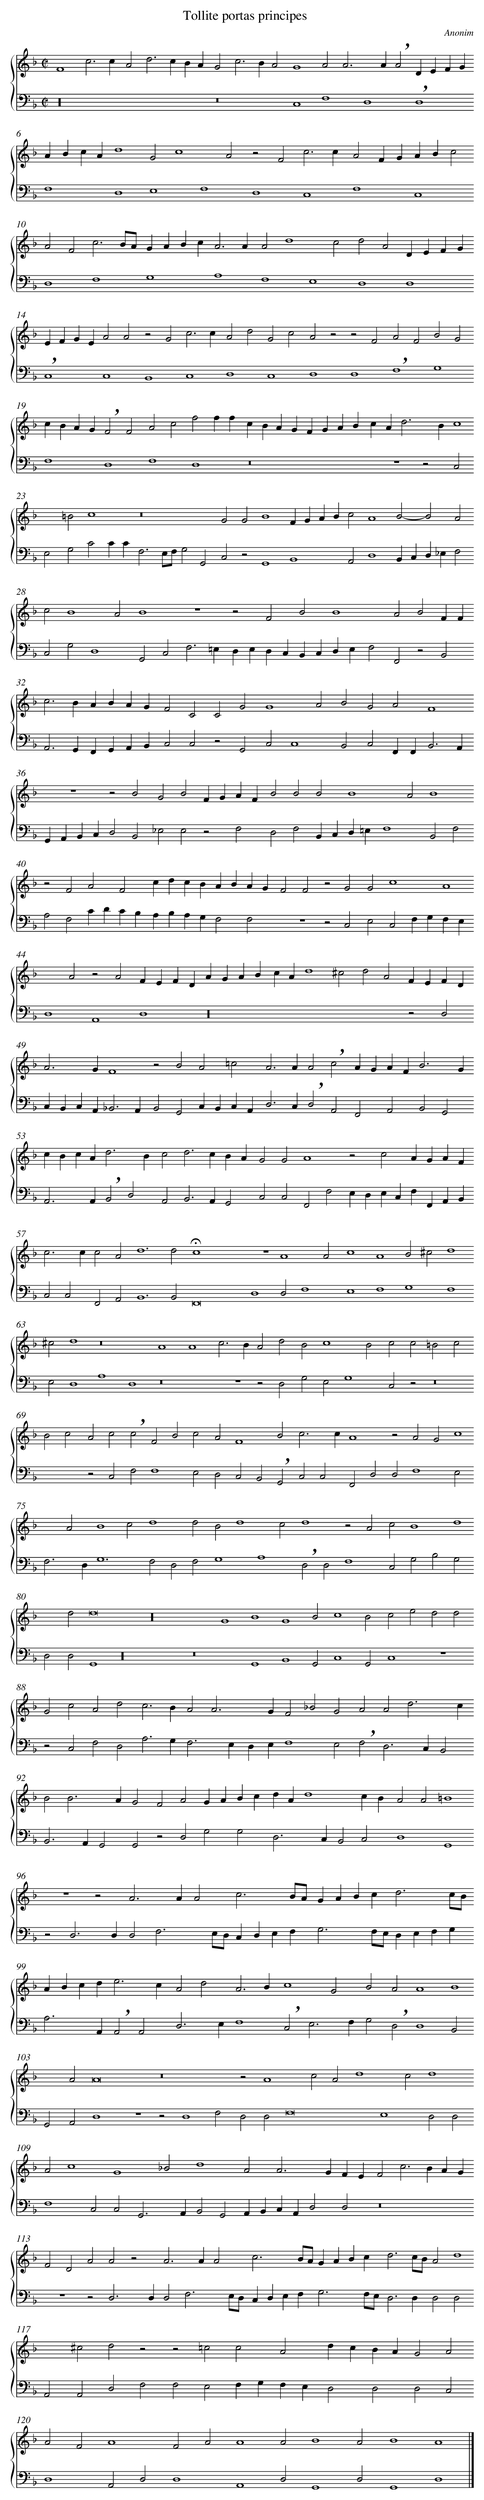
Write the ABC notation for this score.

X:1
T: Tollite portas principes
C: Anonim
L: 1/4
M: C|
%%staves {1 2}
V: 1
V: 2 clef=bass
K: F
[V:1] F4c3c [|]
[V:2] z16 [|]
[V:1] A2d2>c2BA [|]
[V:2]  [|]
[V:1] G2c2>B2A2 [|]
[V:2] z8 [|]
[V:1] G4A2A3 [|]
[V:2] C,4F,4 [|]
[V:1] A!breath!A2DEFG [|]
[V:2] D,4!breath!D,4 [|]
[V:1] ABcAd4 [|]
[V:2] F,4D,4 [|]
[V:1] G2c4A2 [|]
[V:2] E,4F,4 [|]
[V:1] z2F2c3c [|]
[V:2] D,4C,4 [|]
[V:1] A2FGABc2 [|]
[V:2] F,4C,4 [|]
[V:1] A2F2c3B/A/ [|]
[V:2] D,4F,4 [|]
[V:1] GABc2<A2A [|]
[V:2] G,4A,4 [|]
[V:1] A2d4c2 [|]
[V:2] F,4E,4 [|]
[V:1] d2A2DEFG [|]
[V:2] D,4D,4 [|]
[V:1] EFGEA2A2 [|]
[V:2] !breath!C,4C,4 [|]
[V:1] z2G2c3c [|]
[V:2] B,,4C,4 [|]
[V:1] A2d2G2c2 [|]
[V:2] D,4C,4 [|]
[V:1] A2z2z2F2 [|]
[V:2] D,4D,4 [|]
[V:1] A2F2B2G2 [|]
[V:2] !breath!F,4G,4 [|]
[V:1] cBAG!breath!F2F2 [|]
[V:2] F,4D,4 [|]
[V:1] A2c2f2ff [|]
[V:2] F,4D,4 [|]
[V:1] cBAGFGAB [|]
[V:2] z8 [|]
[V:1] cA2<d2Bc4 [|]
[V:2] z4z2C,2 [|]
[V:1] =B2c4 [|]
[V:2] E,2G,2C2CC [|]
[V:1] z8 [|]
[V:2] F,3E,/F,/G,2G,,2 [|]
[V:1] G2G2B4 [|]
[V:2] C,2z2G,,4 [|]
[V:1] FGABc2A4 [|]
[V:2] B,,4A,,2D,4 [|]
[V:1] B2-B2A2 [|]
[V:2] B,,C,D,_E,F,2 [|]
[V:1] c2B4A2 [|]
[V:2] C,2G,2D,4 [|]
[V:1] B4z4 [|]
[V:2] G,,2C,2F,3=E, [|]
[V:1] z2F2B2B4 [|]
[V:2] D,E,D,C,B,,C,D,E, [|]
[V:1] A2B2FF [|]
[V:2] F,2F,,2z2B,,2 [|]
[V:1] c2>B2ABAG [|]
[V:2] A,,2>G,,2F,,G,,A,,B,, [|]
[V:1] F2C2C2G2 [|]
[V:2] C,2C,2z2G,,2 [|]
[V:1] G4A2B2 [|]
[V:2] C,2C,4B,,2 [|]
[V:1] G2A2F4 [|]
[V:2] C,2F,,F,,2<B,,2A,, [|]
[V:1] z4z2B2 [|]
[V:2] G,,A,,B,,C,D,2B,,2 [|]
[V:1] G2B2FGAF [|]
[V:2] _E,2E,2z2F,2 [|]
[V:1] B2B2B2B4 [|]
[V:2] D,2F,2B,,C,D,=E, [|]
[V:1] A2B4 [|]
[V:2] F,4B,,2F,2 [|]
[V:1] z2F2A2F2 [|]
[V:2] A,2F,2CDCB, [|]
[V:1] cdcBABAG [|]
[V:2] A,B,A,G,F,2F,2 [|]
[V:1] F2F2z2G2 [|]
[V:2] z4z2C,2 [|]
[V:1] G2c4A4 [|]
[V:2] E,2C,2F,G,F,E, [|]
[V:1] A2z2A2 [|]
[V:2] D,4A,,4 [|]
[V:1] FEFDAGAB [|]
[V:2] D,4z16 [|]
[V:1] cAd4^c2 [|]
[V:2]  [|]
[V:1] d2A2FEFD [|]
[V:2] z2D,2 [|]
[V:1] A2>G2F4 [|]
[V:2] C,B,,C,A,,2<_B,,2A,, [|]
[V:1] z2B2A2=c2 [|]
[V:2] B,,2G,,2C,B,,C,A,, [|]
[V:1] A2>A2A2!breath!c2 [|]
[V:2] D,2>C,2!breath!D,2A,,2 [|]
[V:1] AGAF2<B2G [|]
[V:2] F,,2A,,2B,,2G,,2 [|]
[V:1] cBcA2<d2B [|]
[V:2] A,,2>A,,2!breath!B,,2D,2 [|]
[V:1] c2d2>c2BA [|]
[V:2] A,,2B,,2>A,,2G,,2 [|]
[V:1] G2G2A4 [|]
[V:2] C,2C,2F,,2F,2 [|]
[V:1] z2c2AGAF [|]
[V:2] E,D,E,C,F,F,,A,,B,, [|]
[V:1] c2>c2c2A2 [|]
[V:2] C,2C,2F,,2A,,2 [|]
[V:1] d6d2 [|]
[V:2] B,,6B,,2 [|]
[V:1] !fermata!c4x4 [|]
[V:2] F,,8 [|]
[V:1] z4A4 [|]
[V:2] D,4D,2F,4 [|]
[V:1] A2c4A4 [|]
[V:2] E,4F,4 [|]
[V:1] B2^c2d4 [|]
[V:2] G,4F,4 [|]
[V:1] ^c2d4 [|]
[V:2] E,2D,4 [|]
[V:1] z8 [|]
[V:2] A,4D,4 [|]
[V:1] A4A4 [|]
[V:2] z8 [|]
[V:1] c2>B2A2d2 [|]
[V:2] z4z2D,2 [|]
[V:1] B2c4B2 [|]
[V:2] G,2E,2G,4 [|]
[V:1] c2c2=B2c2 [|]
[V:2] C,2z2z8 [|]
[V:1] B2c2A2c2 [|]
[V:2] z2C,2 [|]
[V:1] !breath!c2F2B2c2 [|]
[V:2] F,2F,4E,2 [|]
[V:1] A2F4B2 [|]
[V:2] D,2C,2B,,2!breath!G,,2 [|]
[V:1] c2>c2A4 [|]
[V:2] C,2C,2F,,2D,2 [|]
[V:1] z2A2G2c4 [|]
[V:2] D,2F,4E,2 [|]
[V:1] A2B4 [|]
[V:2] F,2>D,2G,6 [|]
[V:1] c2d4d2 [|]
[V:2] F,2D,2F,2 [|]
[V:1] B2d4c2 [|]
[V:2] G,4A,4 [|]
[V:1] d4z2A2 [|]
[V:2] !breath!D,2D,2F,4 [|]
[V:1] c2B4d4 [|]
[V:2] C,2G,2B,2G,2 [|]
[V:1] d2d8 [|]
[V:2] D,2D,2G,,4 [|]
[V:1] z16 [|]
[V:2] z16 [|]
[V:1]  [|]
[V:2]  [|]
[V:1] G4 [|]
[V:2] z8 [|]
[V:1] B4G4 [|]
[V:2] G,,4B,,4 [|]
[V:1] B2c4B2 [|]
[V:2] G,,2C,4G,,2 [|]
[V:1] c2e2d2d2 [|]
[V:2] C,4z4 [|]
[V:1] G2c2A2d2 [|]
[V:2] z2C,2F,2D,2 [|]
[V:1] c2>B2A2A3 [|]
[V:2] A,2>G,2F,3E, [|]
[V:1] GF2_B2G2 [|]
[V:2] D,E,F,4E,2 [|]
[V:1] A2A2d3c [|]
[V:2] !breath!F,2D,2>C,2B,,2 [|]
[V:1] B2B2>A2G2 [|]
[V:2] B,,2>A,,2G,,2G,,2 [|]
[V:1] F2A2GABc [|]
[V:2] z2D,2G,2G,2 [|]
[V:1] dAd4cB [|]
[V:2] D,2>C,2B,,2C,2 [|]
[V:1] A2A2=B4 [|]
[V:2] D,4G,,4 [|]
[V:1] z4z2A3 [|]
[V:2] z2D,2>D,2D,2 [|]
[V:1] AA2c3B/A/ [|]
[V:2] F,3E,/D,/C,D,E,F, [|]
[V:1] GABc2<d2c/B/ [|]
[V:2] G,3F,/E,/D,E,F,G, [|]
[V:1] ABcd2<e2c [|]
[V:2] A,2>A,,2!breath!A,,2A,,2 [|]
[V:1] A2d2A3B [|]
[V:2] D,2>E,2F,4 [|]
[V:1] c4G2B2 [|]
[V:2] !breath!C,2E,2>F,2G,2 [|]
[V:1] A2A4B4 [|]
[V:2] !breath!D,2D,4B,,2 [|]
[V:1] A2A8 [|]
[V:2] G,,2A,,2D,4 [|]
[V:1] z8 [|]
[V:2] z4z2D,4 [|]
[V:1] z2A4 [|]
[V:2] F,2D,2D,2 [|]
[V:1] c2A2d4 [|]
[V:2] F,8 [|]
[V:1] c2d4 [|]
[V:2] E,4D,2D,2 [|]
[V:1] A2c4G4 [|]
[V:2] F,4C,2C,2 [|]
[V:1] _B2d4 [|]
[V:2] G,,2>A,,2B,,2G,,2 [|]
[V:1] A2A2>G2FE [|]
[V:2] A,,B,,C,A,,D,2D,2 [|]
[V:1] F2c2>B2AG [|]
[V:2] z8 [|]
[V:1] F2D2A2A2 [|]
[V:2] z4z2D,3 [|]
[V:1] z2A2>A2A2 [|]
[V:2] D,D,2F,3E,/D,/ [|]
[V:1] c3B/A/GABc [|]
[V:2] C,D,E,F,2<G,2F,/E,/ [|]
[V:1] d3c/B/A2d4 [|]
[V:2] D,2>D,2D,2D,2 [|]
[V:1] ^c2d2z2 [|]
[V:2] A,,2A,,2D,2F,2 [|]
[V:1] z2=c2c2A2 [|]
[V:2] F,2E,2F,G,F,E, [|]
[V:1] dcBAG2A2 [|]
[V:2] D,2D,2D,2C,2 [|]
[V:1] A2F2A4 [|]
[V:2] D,4A,,2D,2 [|]
[V:1] F2A2A4 [|]
[V:2] D,4A,,4 [|]
[V:1] A2B4A2 [|]
[V:2] D,2G,,4D,2 [|]
[V:1] B4A4 |]
[V:2] G,,4D,4 |]
